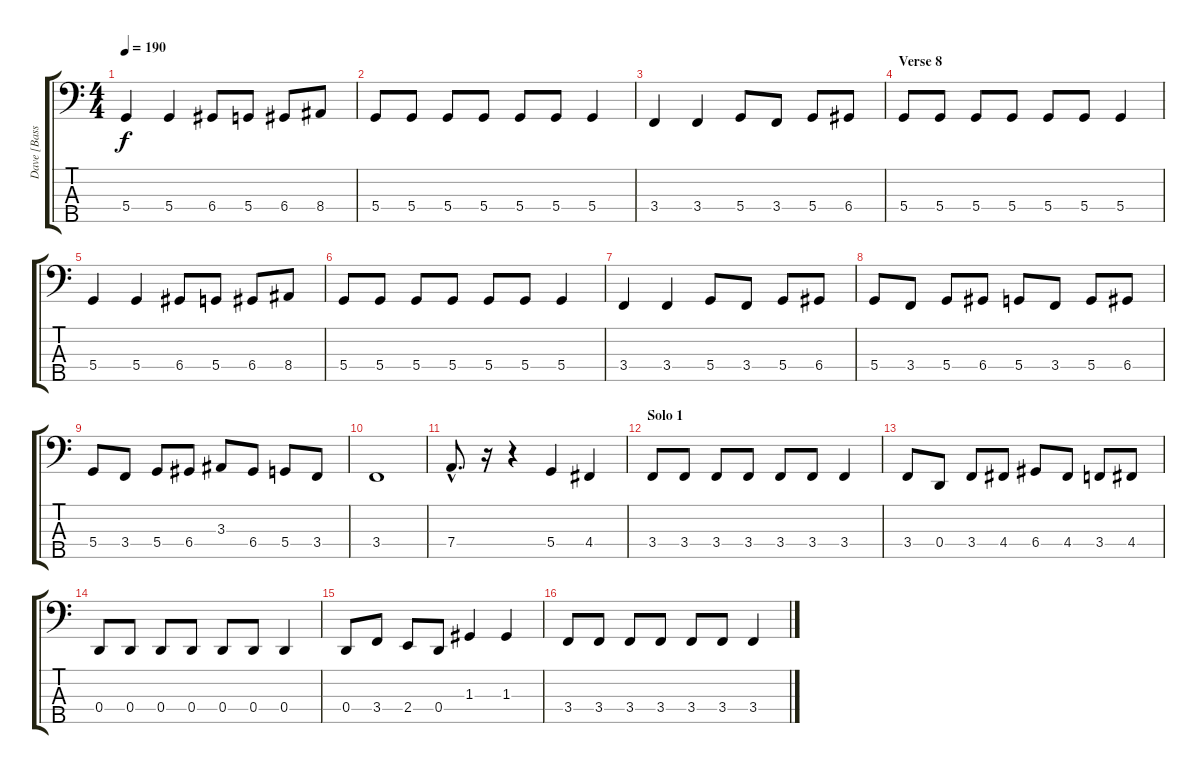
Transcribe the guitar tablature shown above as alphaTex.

\track ("Dave [Bass]" "Dave [Bass") {instrument electricbasspick}
\staff {score tabs}
\tuning (F2 C2 G1 D1 A0) {hide}
\ts (4 4)
\tempo 190
\clef f4
\ks c
5.4.4{dy f} 5.4.4 6.4.8 5.4.8 6.4.8 8.4.8 |
5.4.8 5.4.8 5.4.8 5.4.8 5.4.8 5.4.8 5.4.4 |
3.4.4 3.4.4 5.4.8 3.4.8 5.4.8 6.4.8 |
\section ("" "Verse 8")
5.4.8 5.4.8 5.4.8 5.4.8 5.4.8 5.4.8 5.4.4 |
5.4.4 5.4.4 6.4.8 5.4.8 6.4.8 8.4.8 |
5.4.8 5.4.8 5.4.8 5.4.8 5.4.8 5.4.8 5.4.4 |
3.4.4 3.4.4 5.4.8 3.4.8 5.4.8 6.4.8 |
5.4.8 3.4.8 5.4.8 6.4.8 5.4.8 3.4.8 5.4.8 6.4.8 |
5.4.8 3.4.8 5.4.8 6.4.8 3.3.8 6.4.8 5.4.8 3.4.8 |
3.4.1 |
7.4{hac}.8{d} r.16 r.4 5.4.4 4.4.4 |
\section ("" "Solo 1")
3.4.8 3.4.8 3.4.8 3.4.8 3.4.8 3.4.8 3.4.4 |
3.4.8 0.4.8 3.4.8 4.4.8 6.4.8 4.4.8 3.4.8 4.4.8 |
0.4.8 0.4.8 0.4.8 0.4.8 0.4.8 0.4.8 0.4.4 |
0.4.8 3.4.8 2.4.8 0.4.8 1.3.4 1.3.4 |
3.4.8 3.4.8 3.4.8 3.4.8 3.4.8 3.4.8 3.4.4
